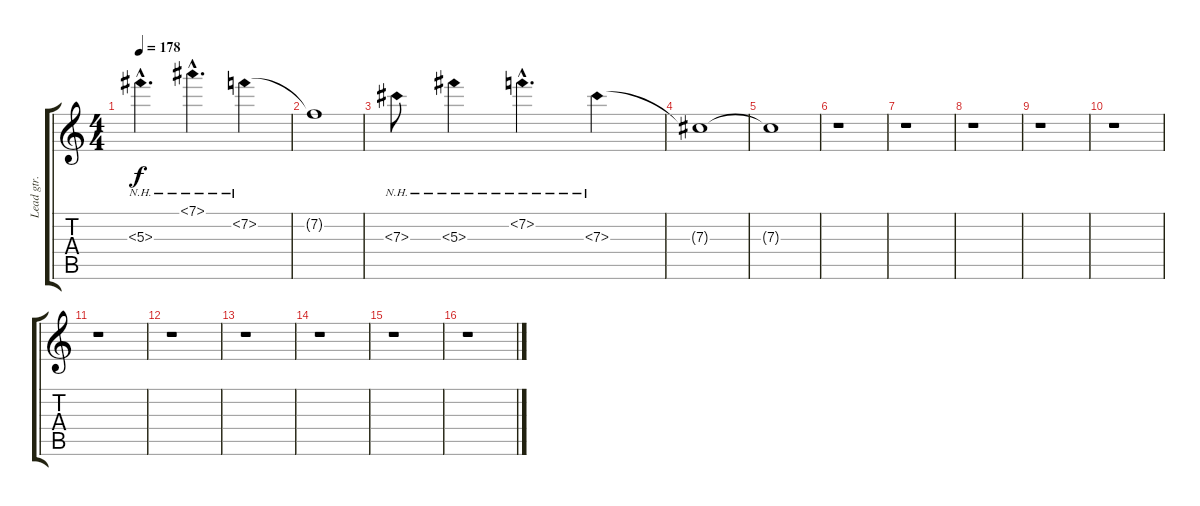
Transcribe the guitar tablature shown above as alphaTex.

\track ("Lead gtr." "Lead gtr.") {instrument distortionguitar}
\staff {score tabs}
\tuning (Eb4 Bb3 Gb3 Db3 Ab2 Eb2) {hide}
\ts (4 4)
\tempo 178
\clef g2
\ks c
5.3{nh hac}.4{d dy f} 7.1{nh hac}.4{d} 7.2{nh}.4 |
7.2{t}.1 |
7.3{nh}.8 5.3{nh}.4 7.2{nh hac}.4{d} 7.3{nh}.4 |
7.3{t}.1 |
7.3{t}.1 |
r.1 |
r.1 |
r.1 |
r.1 |
r.1 |
r.1 |
r.1 |
r.1 |
r.1 |
r.1 |
r.1
